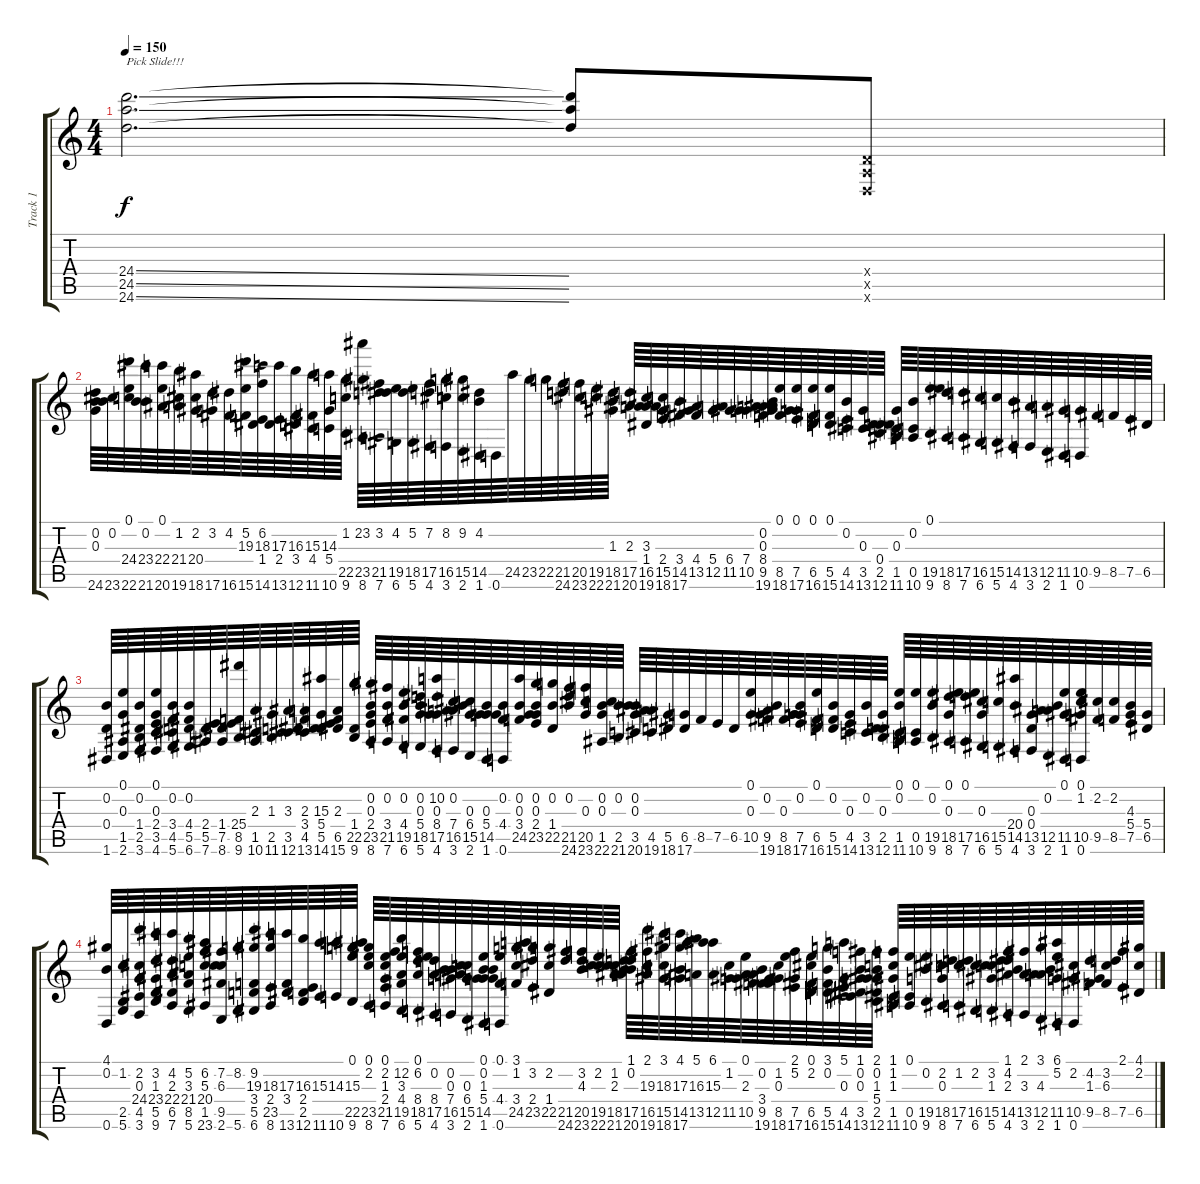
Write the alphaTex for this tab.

\track ("Track 1" "Track 1") {instrument distortionguitar}
\staff {score tabs}
\tuning (E4 B3 G3 D3 A2 D2) {hide}
\ts (4 4)
\tempo 150
\clef g2
\ks c
(24.4{ss} 24.5{ss} 24.6{ss}).2{d txt "Pick Slide!!!" dy f} (24.4{t} 24.5{t} 24.6{t}).8 (0.4{x} 0.5{x} 0.6{x}).8 |
(0.2 0.3 24.6).64 (0.2 23.6).64 (0.1 24.4 22.6).64 (0.2 23.4 21.6).64 (0.1 22.4 20.6).64 (1.2 21.4 19.6).64 (2.2 20.4 18.6).64 (3.2 17.6).64 (4.2 16.6).64 (5.2 19.3 15.6).64 (6.2 18.3 1.4 14.6).64 (17.3 2.4 13.6).64 (16.3 3.4 12.6).64 (15.3 4.4 11.6).64 (14.3 5.4 10.6).64 (1.2 22.5 9.6).64 (23.2 23.5 8.6).64 (3.2 21.5 7.6).64 (4.2 19.5 6.6).64 (5.2 18.5 5.6).64 (7.2 17.5 4.6).64 (8.2 16.5 3.6).64 (9.2 15.5 2.6).64 (4.2 14.5 1.6).64 0.6.64 24.5.64 23.5.64 22.5.64 (21.5 24.6).64 (20.5 23.6).64 (19.5 22.6).64 (1.3 18.5 21.6).64 (2.3 17.5 20.6).64 (3.3 1.4 16.5 19.6).64 (2.4 15.5 18.6).64 (3.4 14.5 17.6).64 (4.4 13.5).64 (5.4 12.5).64 (6.4 11.5).64 (7.4 10.5).64 (0.2 0.3 8.4 9.5 19.6).64 (0.1 8.5 18.6).64 (0.1 7.5 17.6).64 (0.1 6.5 16.6).64 (0.1 5.5 15.6).64 (0.2 4.5 14.6).64 (0.3 3.5 13.6).64 (0.4 2.5 12.6).64 (0.3 1.5 11.6).64 (0.2 0.5 10.6).64 (0.1 19.5 9.6).64 (18.5 8.6).64 (17.5 7.6).64 (16.5 6.6).64 (15.5 5.6).64 (14.5 4.6).64 (13.5 3.6).64 (12.5 2.6).64 (11.5 1.6).64 (10.5 0.6).64 9.5.64 8.5.64 7.5.64 6.5.64 |
(0.2 0.4 1.6).64 (0.1 0.3 1.5 2.6).64 (0.2 1.4 2.5 3.6).64 (0.1 0.3 2.4 3.5 4.6).64 (0.2 3.4 4.5 5.6).64 (0.2 4.4 5.5 6.6).64 (2.4 5.5 7.6).64 (1.4 7.5 8.6).64 (25.4 8.5 9.6).64 (2.3 1.5 10.6).64 (1.3 2.5 11.6).64 (3.3 3.5 12.6).64 (2.3 3.4 4.5 13.6).64 (15.3 5.4 5.5 14.6).64 (2.3 6.5 15.6).64 (1.4 22.5 9.6).64 (0.2 0.3 2.4 23.5 8.6).64 (0.2 3.4 21.5 7.6).64 (0.2 4.4 19.5 6.6).64 (0.2 0.3 5.4 18.5 5.6).64 (10.2 0.3 8.4 17.5 4.6).64 (0.2 7.4 16.5 3.6).64 (0.3 6.4 15.5 2.6).64 (0.3 5.4 14.5 1.6).64 (0.2 4.4 0.6).64 (0.2 0.3 3.4 24.5).64 (0.2 0.3 2.4 23.5).64 (0.2 1.4 22.5).64 (0.2 21.5 24.6).64 (0.3 20.5 23.6).64 (0.2 0.3 1.5 22.6).64 (0.2 2.5 21.6).64 (0.2 0.3 3.5 20.6).64 (4.5 19.6).64 (5.5 18.6).64 (6.5 17.6).64 8.5.64 7.5.64 6.5.64 (0.1 0.3 10.5).64 (0.2 9.5 19.6).64 (0.3 8.5 18.6).64 (0.2 7.5 17.6).64 (0.1 6.5 16.6).64 (0.2 5.5 15.6).64 (0.3 4.5 14.6).64 (0.2 3.5 13.6).64 (0.3 2.5 12.6).64 (0.1 0.2 1.5 11.6).64 (0.1 0.5 10.6).64 (0.2 19.5 9.6).64 (0.1 0.3 18.5 8.6).64 (0.1 17.5 7.6).64 (0.3 16.5 6.6).64 (15.5 5.6).64 (20.4 14.5 4.6).64 (0.3 0.4 13.5 3.6).64 (0.2 12.5 2.6).64 (0.1 11.5 1.6).64 (0.1 1.2 10.5 0.6).64 (2.2 9.5).64 (2.2 8.5).64 (4.3 5.4 7.5).64 (5.4 6.5).64 |
(4.1 0.2 0.6).64 (1.2 2.5 5.6).64 (2.2 0.3 24.4 4.5 3.6).64 (3.2 1.3 23.4 5.5 9.6).64 (4.2 2.3 22.4 6.5 7.6).64 (5.2 3.3 21.4 8.5 5.6).64 (6.2 5.3 20.4 1.5 23.6).64 (7.2 6.3 9.5 2.6).64 (8.2 5.6).64 (9.2 19.3 3.4 5.5 6.6).64 (18.3 2.4 23.5 8.6).64 (17.3 3.4 13.6).64 (16.3 2.4 2.5 12.6).64 (15.3 11.6).64 (14.3 10.6).64 (0.1 15.3 22.5 9.6).64 (0.1 2.2 23.5 8.6).64 (0.1 2.2 1.3 2.4 21.5 7.6).64 (12.2 3.3 4.4 19.5 6.6).64 (0.1 6.2 8.4 18.5 5.6).64 (0.2 8.4 17.5 4.6).64 (0.2 0.3 7.4 16.5 3.6).64 (0.3 6.4 15.5 2.6).64 (0.1 0.2 1.3 5.4 14.5 1.6).64 (0.1 4.4 0.6).64 (3.1 1.2 3.4 24.5).64 (3.2 2.4 23.5).64 (2.2 1.4 22.5).64 (21.5 24.6).64 (3.2 4.3 20.5 23.6).64 (2.2 19.5 22.6).64 (1.2 2.3 18.5 21.6).64 (1.1 0.2 17.5 20.6).64 (2.1 19.3 16.5 19.6).64 (3.1 18.3 15.5 18.6).64 (4.1 17.3 14.5 17.6).64 (5.1 16.3 13.5).64 (6.1 15.3 12.5).64 (1.2 11.5).64 (0.1 2.3 10.5).64 (0.2 3.4 9.5 19.6).64 (1.2 0.3 8.5 18.6).64 (2.1 5.2 7.5 17.6).64 (0.1 2.2 6.5 16.6).64 (3.1 0.2 5.5 15.6).64 (5.1 0.3 4.5 14.6).64 (1.1 0.2 0.3 3.5 13.6).64 (2.1 0.2 1.3 5.4 2.5 12.6).64 (1.1 1.2 1.3 1.5 11.6).64 (0.1 0.5 10.6).64 (0.2 19.5 9.6).64 (2.2 0.3 18.5 8.6).64 (1.2 17.5 7.6).64 (2.2 16.5 6.6).64 (3.2 1.3 15.5 5.6).64 (1.1 4.2 2.3 14.5 4.6).64 (2.1 3.3 13.5 3.6).64 (3.1 4.3 12.5 2.6).64 (6.1 5.2 11.5 1.6).64 (2.2 10.5 0.6).64 (4.2 1.3 9.5).64 (3.2 6.3 8.5).64 (2.1 7.5).64 (4.1 2.2 6.5).64
